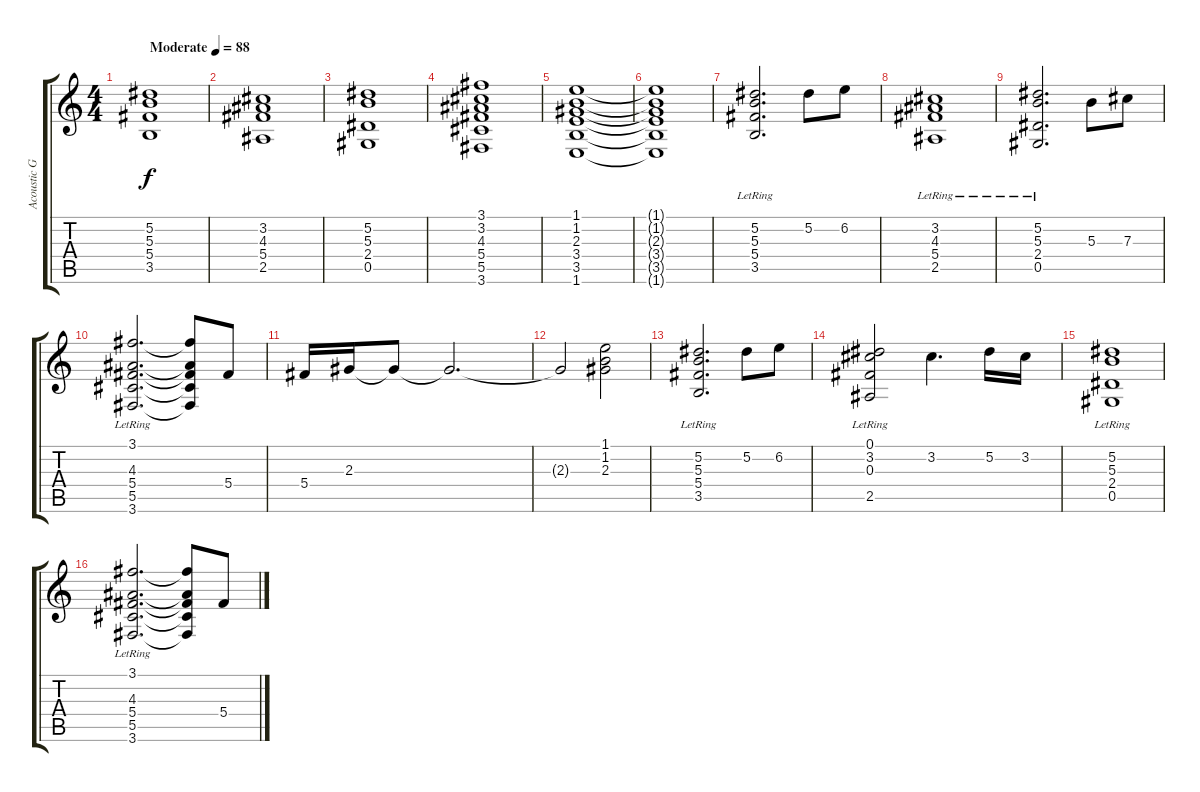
\track ("Acoustic Guitar 1" "Acoustic G") {instrument acousticguitarsteel}
\staff {score tabs}
\tuning (Eb4 Bb3 Gb3 Db3 Ab2 Eb2) {hide}
\ts (4 4)
\tempo (88 "Moderate")
\clef g2
\ks aminor
(5.2 5.3 5.4 3.5).1{dy f instrument acousticguitarsteel} |
(3.2 4.3 5.4 2.5).1 |
(5.2 5.3 2.4 0.5).1 |
(3.1 3.2 4.3 5.4 5.5 3.6).1 |
(1.1 1.2 2.3 3.4 3.5 1.6).1 |
(1.1{t} 1.2{t} 2.3{t} 3.4{t} 3.5{t} 1.6{t}).1 |
(5.2{lr} 5.3{lr} 5.4{lr} 3.5{lr}).2{d} 5.2.8 6.2.8 |
(3.2{lr} 4.3 5.4{lr} 2.5{lr}).1 |
(5.2{lr} 5.3{lr} 2.4{lr} 0.5{lr}).2{d} 5.3.8 7.3.8 |
(3.1{lr} 4.3{lr} 5.4 5.5{lr} 3.6{lr}).2{d} (3.1{t} 4.3{t} 5.4{t} 5.5{t} 3.6{t}).8 5.4.8 |
5.4.16 2.3.16 2.3{t}.8 2.3{t}.2{d} |
2.3{t}.2 (1.1 1.2 2.3).2 |
(5.2{lr} 5.3{lr} 5.4{lr} 3.5{lr}).2{d} 5.2.8 6.2.8 |
(0.1{lr} 3.2{lr} 0.3{lr} 2.5{lr}).2 3.2.4{d} 5.2.16 3.2.16 |
(5.2{lr} 5.3{lr} 2.4{lr} 0.5{lr}).1 |
(3.1{lr} 4.3{lr} 5.4 5.5{lr} 3.6{lr}).2{d} (3.1{t} 4.3{t} 5.4{t} 5.5{t} 3.6{t}).8 5.4.8
